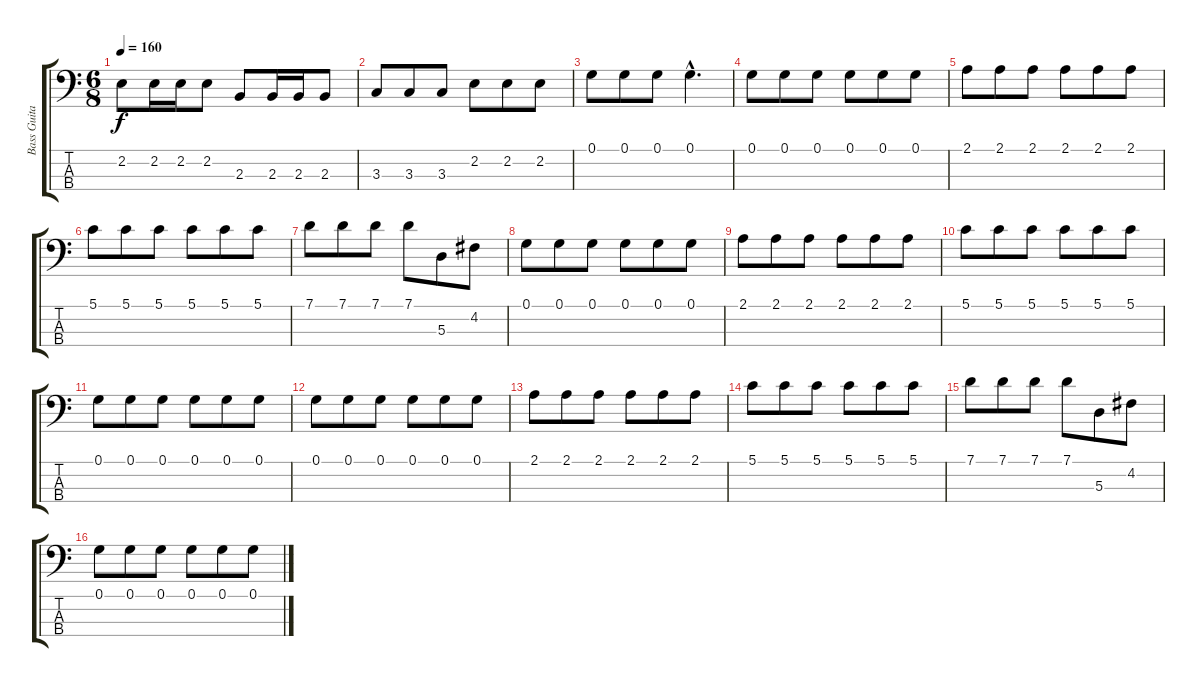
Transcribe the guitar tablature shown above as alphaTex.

\track ("Bass Guitar" "Bass Guita") {instrument electricbassfinger}
\staff {score tabs}
\tuning (G2 D2 A1 E1) {hide}
\ts (6 8)
\tempo 160
\clef f4
\ks c
2.2.8{dy f} 2.2.16 2.2.16 2.2.8 2.3.8 2.3.16 2.3.16 2.3.8 |
3.3.8 3.3.8 3.3.8 2.2.8 2.2.8 2.2.8 |
0.1.8 0.1.8 0.1.8 0.1{hac}.4{d} |
0.1.8 0.1.8 0.1.8 0.1.8 0.1.8 0.1.8 |
2.1.8 2.1.8 2.1.8 2.1.8 2.1.8 2.1.8 |
5.1.8 5.1.8 5.1.8 5.1.8 5.1.8 5.1.8 |
7.1.8 7.1.8 7.1.8 7.1.8 5.3.8 4.2.8 |
0.1.8 0.1.8 0.1.8 0.1.8 0.1.8 0.1.8 |
2.1.8 2.1.8 2.1.8 2.1.8 2.1.8 2.1.8 |
5.1.8 5.1.8 5.1.8 5.1.8 5.1.8 5.1.8 |
0.1.8 0.1.8 0.1.8 0.1.8 0.1.8 0.1.8 |
0.1.8 0.1.8 0.1.8 0.1.8 0.1.8 0.1.8 |
2.1.8 2.1.8 2.1.8 2.1.8 2.1.8 2.1.8 |
5.1.8 5.1.8 5.1.8 5.1.8 5.1.8 5.1.8 |
7.1.8 7.1.8 7.1.8 7.1.8 5.3.8 4.2.8 |
0.1.8 0.1.8 0.1.8 0.1.8 0.1.8 0.1.8
